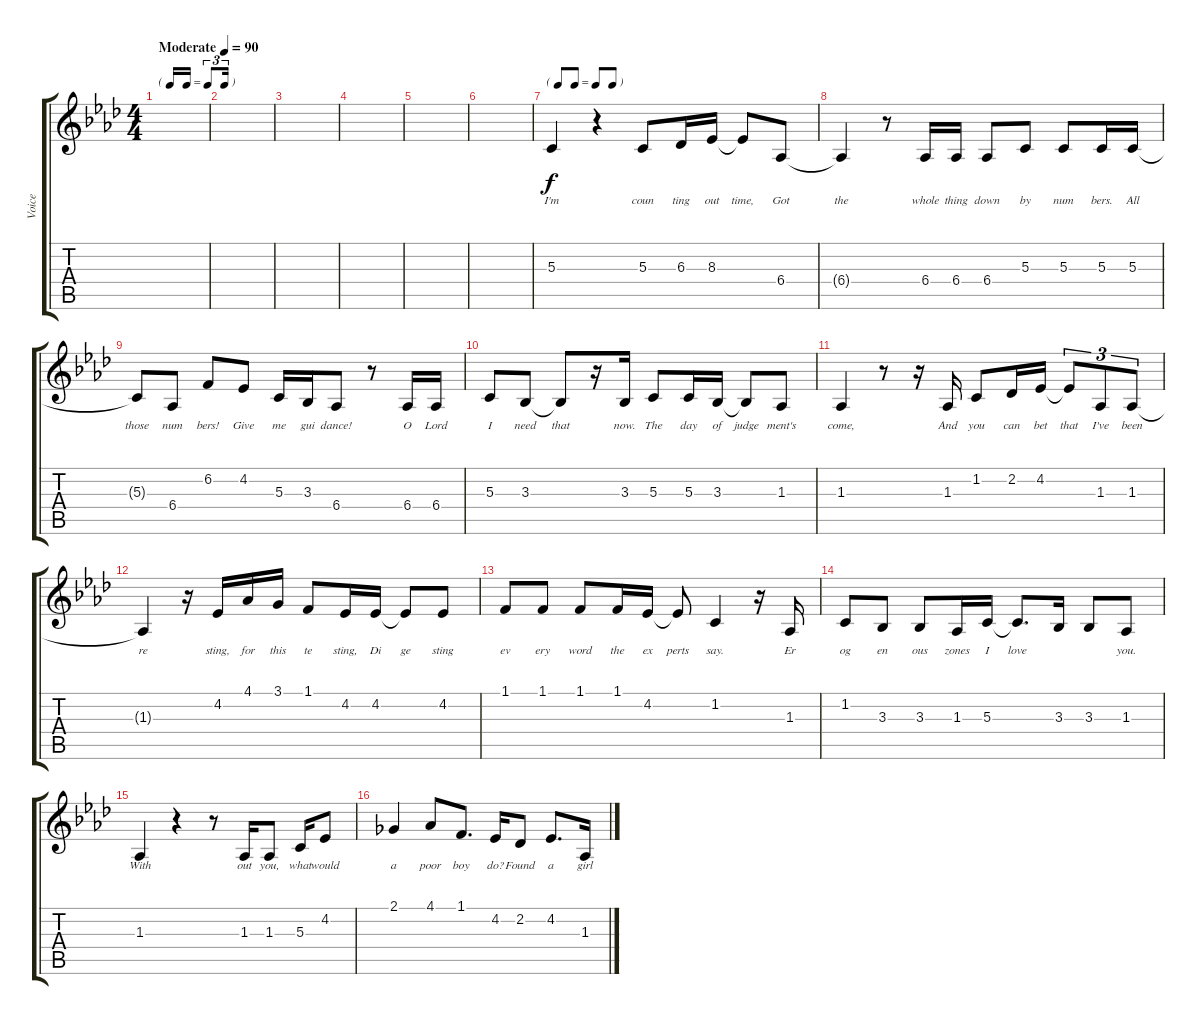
\track ("Voice" "Voice") {instrument altosax}
\staff {score tabs}
\tuning (E4 B3 G3 D3 A2 E2) {hide}
\ts (4 4)
\tf triplet16th
\tempo (90 "Moderate")
\clef g2
\ks ab
|
|
|
|
|
|
\tf none
5.3.4{lyrics (0 "I'm") lyrics (1 "") lyrics (2 "") lyrics (3 "") lyrics (4 "")} r.4 5.3.8{lyrics (0 "coun") lyrics (1 "") lyrics (2 "") lyrics (3 "") lyrics (4 "")} 6.3.16{lyrics (0 "ting") lyrics (1 "") lyrics (2 "") lyrics (3 "") lyrics (4 "")} 8.3.16{lyrics (0 "out") lyrics (1 "") lyrics (2 "") lyrics (3 "") lyrics (4 "")} 8.3{t}.8{lyrics (0 "time,") lyrics (1 "") lyrics (2 "") lyrics (3 "") lyrics (4 "")} 6.4.8{lyrics (0 "Got") lyrics (1 "") lyrics (2 "") lyrics (3 "") lyrics (4 "")} |
6.4{t}.4{lyrics (0 "the") lyrics (1 "") lyrics (2 "") lyrics (3 "") lyrics (4 "")} r.8 6.4.16{lyrics (0 "whole") lyrics (1 "") lyrics (2 "") lyrics (3 "") lyrics (4 "")} 6.4.16{lyrics (0 "thing") lyrics (1 "") lyrics (2 "") lyrics (3 "") lyrics (4 "")} 6.4.8{lyrics (0 "down") lyrics (1 "") lyrics (2 "") lyrics (3 "") lyrics (4 "")} 5.3.8{lyrics (0 "by") lyrics (1 "") lyrics (2 "") lyrics (3 "") lyrics (4 "")} 5.3.8{lyrics (0 "num") lyrics (1 "") lyrics (2 "") lyrics (3 "") lyrics (4 "")} 5.3.16{lyrics (0 "bers.") lyrics (1 "") lyrics (2 "") lyrics (3 "") lyrics (4 "")} 5.3.16{lyrics (0 "All") lyrics (1 "") lyrics (2 "") lyrics (3 "") lyrics (4 "")} |
5.3{t}.8{lyrics (0 "those") lyrics (1 "") lyrics (2 "") lyrics (3 "") lyrics (4 "")} 6.4.8{lyrics (0 "num") lyrics (1 "") lyrics (2 "") lyrics (3 "") lyrics (4 "")} 6.2.8{lyrics (0 "bers!") lyrics (1 "") lyrics (2 "") lyrics (3 "") lyrics (4 "")} 4.2.8{lyrics (0 "Give") lyrics (1 "") lyrics (2 "") lyrics (3 "") lyrics (4 "")} 5.3.16{lyrics (0 "me") lyrics (1 "") lyrics (2 "") lyrics (3 "") lyrics (4 "")} 3.3.16{lyrics (0 "gui") lyrics (1 "") lyrics (2 "") lyrics (3 "") lyrics (4 "")} 6.4.8{lyrics (0 "dance!") lyrics (1 "") lyrics (2 "") lyrics (3 "") lyrics (4 "")} r.8 6.4.16{lyrics (0 "O") lyrics (1 "") lyrics (2 "") lyrics (3 "") lyrics (4 "")} 6.4.16{lyrics (0 "Lord") lyrics (1 "") lyrics (2 "") lyrics (3 "") lyrics (4 "")} |
5.3.8{lyrics (0 "I") lyrics (1 "") lyrics (2 "") lyrics (3 "") lyrics (4 "")} 3.3.8{lyrics (0 "need") lyrics (1 "") lyrics (2 "") lyrics (3 "") lyrics (4 "")} 3.3{t}.8{lyrics (0 "that") lyrics (1 "") lyrics (2 "") lyrics (3 "") lyrics (4 "")} r.16 3.3.16{lyrics (0 "now.") lyrics (1 "") lyrics (2 "") lyrics (3 "") lyrics (4 "")} 5.3.8{lyrics (0 "The") lyrics (1 "") lyrics (2 "") lyrics (3 "") lyrics (4 "")} 5.3.16{lyrics (0 "day") lyrics (1 "") lyrics (2 "") lyrics (3 "") lyrics (4 "")} 3.3.16{lyrics (0 "of") lyrics (1 "") lyrics (2 "") lyrics (3 "") lyrics (4 "")} 3.3{t}.8{lyrics (0 "judge") lyrics (1 "") lyrics (2 "") lyrics (3 "") lyrics (4 "")} 1.3.8{lyrics (0 "ment's") lyrics (1 "") lyrics (2 "") lyrics (3 "") lyrics (4 "")} |
1.3.4{lyrics (0 "come,") lyrics (1 "") lyrics (2 "") lyrics (3 "") lyrics (4 "")} r.8 r.16 1.3.16{lyrics (0 "And") lyrics (1 "") lyrics (2 "") lyrics (3 "") lyrics (4 "")} 1.2.8{lyrics (0 "you") lyrics (1 "") lyrics (2 "") lyrics (3 "") lyrics (4 "")} 2.2.16{lyrics (0 "can") lyrics (1 "") lyrics (2 "") lyrics (3 "") lyrics (4 "")} 4.2.16{lyrics (0 "bet") lyrics (1 "") lyrics (2 "") lyrics (3 "") lyrics (4 "")} 4.2{t}.8{tu (3 2) lyrics (0 "that") lyrics (1 "") lyrics (2 "") lyrics (3 "") lyrics (4 "")} 1.3.8{tu (3 2) lyrics (0 "I've") lyrics (1 "") lyrics (2 "") lyrics (3 "") lyrics (4 "")} 1.3.8{tu (3 2) lyrics (0 "been") lyrics (1 "") lyrics (2 "") lyrics (3 "") lyrics (4 "")} |
1.3{t}.4{lyrics (0 "re") lyrics (1 "") lyrics (2 "") lyrics (3 "") lyrics (4 "")} r.16 4.2.16{lyrics (0 "sting,") lyrics (1 "") lyrics (2 "") lyrics (3 "") lyrics (4 "")} 4.1.16{lyrics (0 "for") lyrics (1 "") lyrics (2 "") lyrics (3 "") lyrics (4 "")} 3.1.16{lyrics (0 "this") lyrics (1 "") lyrics (2 "") lyrics (3 "") lyrics (4 "")} 1.1.8{lyrics (0 "te") lyrics (1 "") lyrics (2 "") lyrics (3 "") lyrics (4 "")} 4.2.16{lyrics (0 "sting,") lyrics (1 "") lyrics (2 "") lyrics (3 "") lyrics (4 "")} 4.2.16{lyrics (0 "Di") lyrics (1 "") lyrics (2 "") lyrics (3 "") lyrics (4 "")} 4.2{t}.8{lyrics (0 "ge") lyrics (1 "") lyrics (2 "") lyrics (3 "") lyrics (4 "")} 4.2.8{lyrics (0 "sting") lyrics (1 "") lyrics (2 "") lyrics (3 "") lyrics (4 "")} |
1.1.8{lyrics (0 "ev") lyrics (1 "") lyrics (2 "") lyrics (3 "") lyrics (4 "")} 1.1.8{lyrics (0 "ery") lyrics (1 "") lyrics (2 "") lyrics (3 "") lyrics (4 "")} 1.1.8{lyrics (0 "word") lyrics (1 "") lyrics (2 "") lyrics (3 "") lyrics (4 "")} 1.1.16{lyrics (0 "the") lyrics (1 "") lyrics (2 "") lyrics (3 "") lyrics (4 "")} 4.2.16{lyrics (0 "ex") lyrics (1 "") lyrics (2 "") lyrics (3 "") lyrics (4 "")} 4.2{t}.8{lyrics (0 "perts") lyrics (1 "") lyrics (2 "") lyrics (3 "") lyrics (4 "")} 1.2.4{lyrics (0 "say.") lyrics (1 "") lyrics (2 "") lyrics (3 "") lyrics (4 "")} r.16 1.3.16{lyrics (0 "Er") lyrics (1 "") lyrics (2 "") lyrics (3 "") lyrics (4 "")} |
1.2.8{lyrics (0 "og") lyrics (1 "") lyrics (2 "") lyrics (3 "") lyrics (4 "")} 3.3.8{lyrics (0 "en") lyrics (1 "") lyrics (2 "") lyrics (3 "") lyrics (4 "")} 3.3.8{lyrics (0 "ous") lyrics (1 "") lyrics (2 "") lyrics (3 "") lyrics (4 "")} 1.3.16{lyrics (0 "zones") lyrics (1 "") lyrics (2 "") lyrics (3 "") lyrics (4 "")} 5.3.16{lyrics (0 "I") lyrics (1 "") lyrics (2 "") lyrics (3 "") lyrics (4 "")} 5.3{t}.8{d lyrics (0 "love") lyrics (1 "") lyrics (2 "") lyrics (3 "") lyrics (4 "")} 3.3.16{lyrics (0 "") lyrics (1 "") lyrics (2 "") lyrics (3 "") lyrics (4 "")} 3.3.8{lyrics (0 "") lyrics (1 "") lyrics (2 "") lyrics (3 "") lyrics (4 "")} 1.3.8{lyrics (0 "you.") lyrics (1 "") lyrics (2 "") lyrics (3 "") lyrics (4 "")} |
1.3.4{lyrics (0 "With") lyrics (1 "") lyrics (2 "") lyrics (3 "") lyrics (4 "")} r.4 r.8 1.3.16{lyrics (0 "out") lyrics (1 "") lyrics (2 "") lyrics (3 "") lyrics (4 "")} 1.3.8{lyrics (0 "you,") lyrics (1 "") lyrics (2 "") lyrics (3 "") lyrics (4 "")} 5.3.16{lyrics (0 "what") lyrics (1 "") lyrics (2 "") lyrics (3 "") lyrics (4 "")} 4.2.8{lyrics (0 "would") lyrics (1 "") lyrics (2 "") lyrics (3 "") lyrics (4 "")} |
2.1.4{lyrics (0 "a") lyrics (1 "") lyrics (2 "") lyrics (3 "") lyrics (4 "")} 4.1.8{lyrics (0 "poor") lyrics (1 "") lyrics (2 "") lyrics (3 "") lyrics (4 "")} 1.1.8{d lyrics (0 "boy") lyrics (1 "") lyrics (2 "") lyrics (3 "") lyrics (4 "")} 4.2.16{lyrics (0 "do?") lyrics (1 "") lyrics (2 "") lyrics (3 "") lyrics (4 "")} 2.2.8{lyrics (0 "Found") lyrics (1 "") lyrics (2 "") lyrics (3 "") lyrics (4 "")} 4.2.8{d lyrics (0 "a") lyrics (1 "") lyrics (2 "") lyrics (3 "") lyrics (4 "")} 1.3.16{lyrics (0 "girl") lyrics (1 "") lyrics (2 "") lyrics (3 "") lyrics (4 "")}
